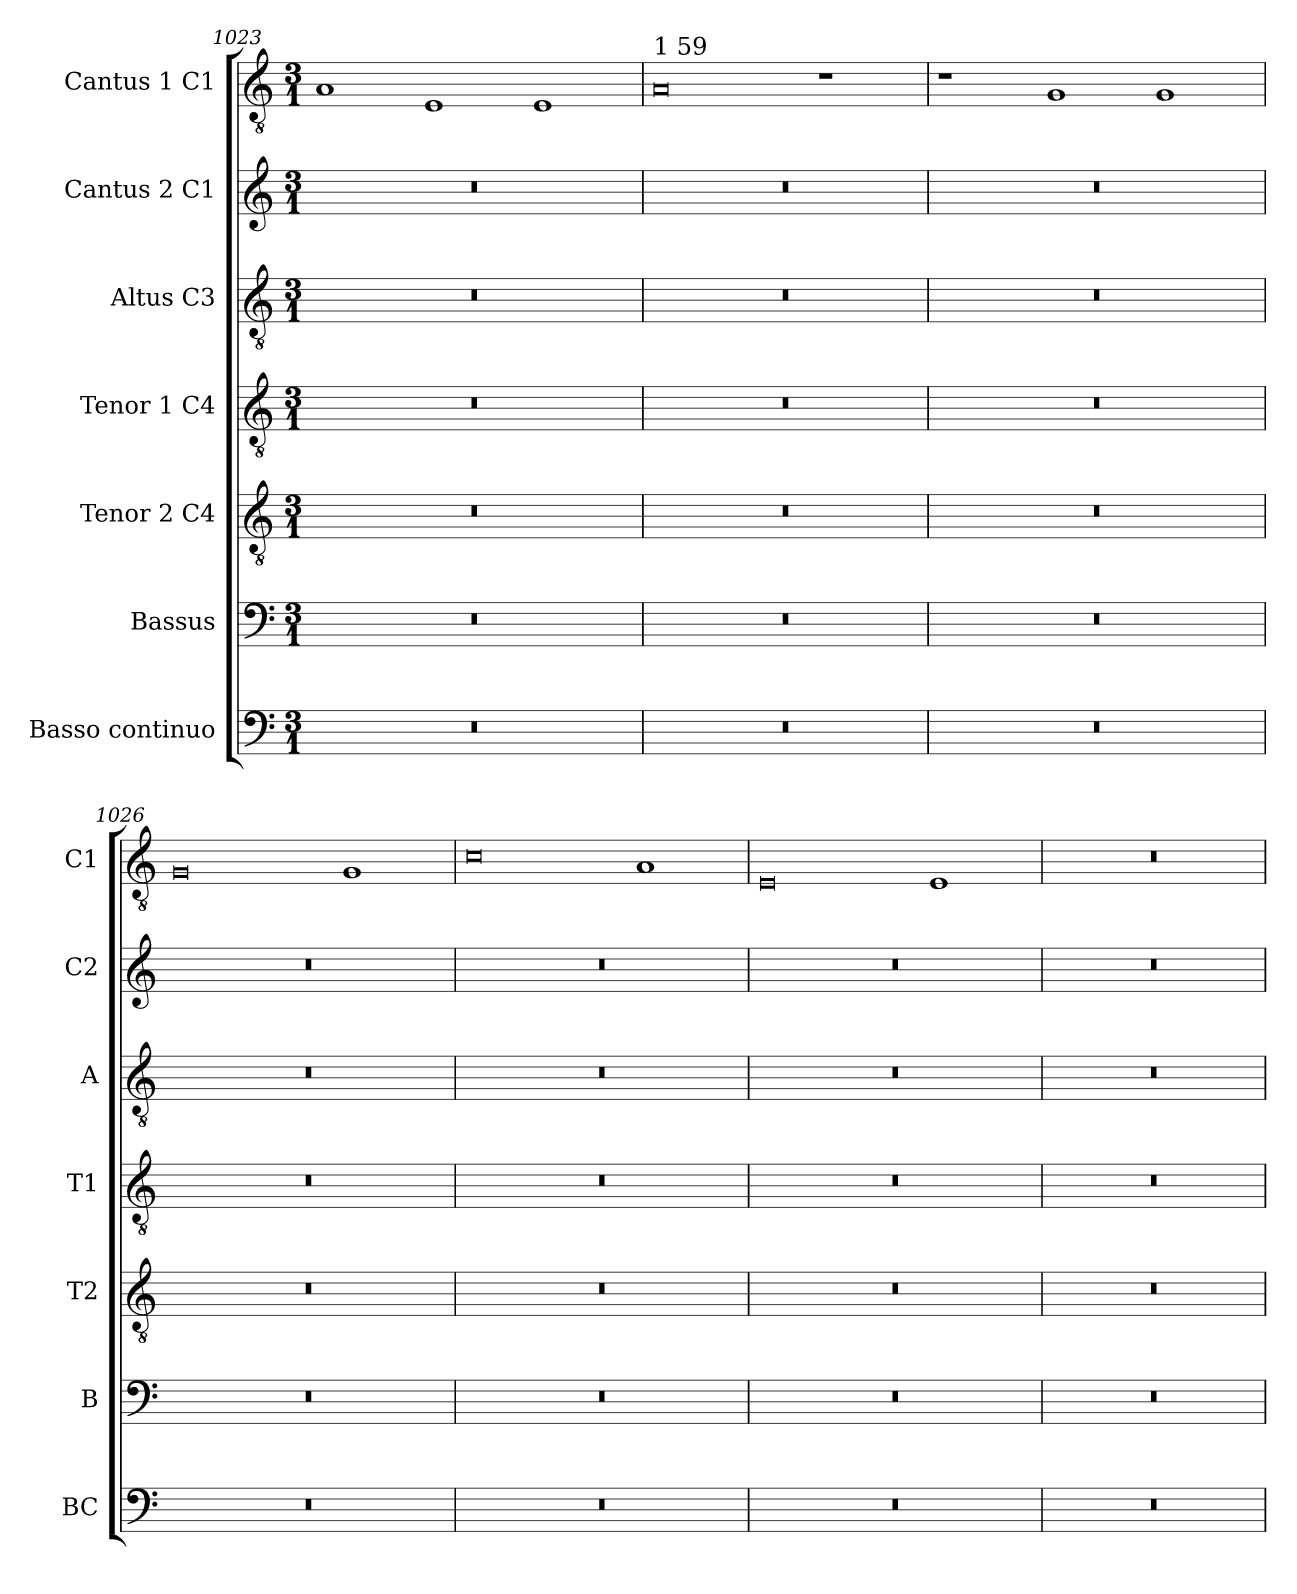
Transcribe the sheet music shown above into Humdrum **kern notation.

**kern	**kern	**kern	**kern	**kern	**kern	**kern
*part7	*part6	*part5	*part4	*part3	*part2	*part1
*staff7	*staff6	*staff5	*staff4	*staff3	*staff2	*staff1
*I"Basso continuo	*I"Bassus	*I"Tenor 2 C4	*I"Tenor 1 C4	*I"Altus C3	*I"Cantus 2 C1	*I"Cantus 1 C1
*I'BC	*I'B	*I'T2	*I'T1	*I'A	*I'C2	*I'C1
*clefF4	*clefF4	*clefGv2	*clefGv2	*clefGv2	*clefG2	*clefGv2
*ITrd7c12	*	*	*	*	*	*
*k[]	*k[]	*k[]	*k[]	*k[]	*k[]	*k[]
*C:	*C:	*C:	*C:	*C:	*C:	*C:
*M3/1	*M3/1	*M3/1	*M3/1	*M3/1	*M3/1	*M3/1
=1023	=1023	=1023	=1023	=1023	=1023	=1023
0.r	0.r	0.r	0.r	0.r	0.r	1A
.	.	.	.	.	.	1E
.	.	.	.	.	.	1E
!!LO:LB:g=z
=1024	=1024	=1024	=1024	=1024	=1024	=1024
!	!	!	!	!	!	!LO:TX:a:t=1 59
0.r	0.r	0.r	0.r	0.r	0.r	0A
.	.	.	.	.	.	1r
=1025	=1025	=1025	=1025	=1025	=1025	=1025
0.r	0.r	0.r	0.r	0.r	0.r	1r
.	.	.	.	.	.	1G
.	.	.	.	.	.	1G
=1026	=1026	=1026	=1026	=1026	=1026	=1026
0.r	0.r	0.r	0.r	0.r	0.r	0G
.	.	.	.	.	.	1G
=1027	=1027	=1027	=1027	=1027	=1027	=1027
0.r	0.r	0.r	0.r	0.r	0.r	0c
.	.	.	.	.	.	1A
=1028	=1028	=1028	=1028	=1028	=1028	=1028
0.r	0.r	0.r	0.r	0.r	0.r	0E
.	.	.	.	.	.	1E
=1029	=1029	=1029	=1029	=1029	=1029	=1029
0.r	0.r	0.r	0.r	0.r	0.r	0.r
=	=	=	=	=	=	=
*-	*-	*-	*-	*-	*-	*-
